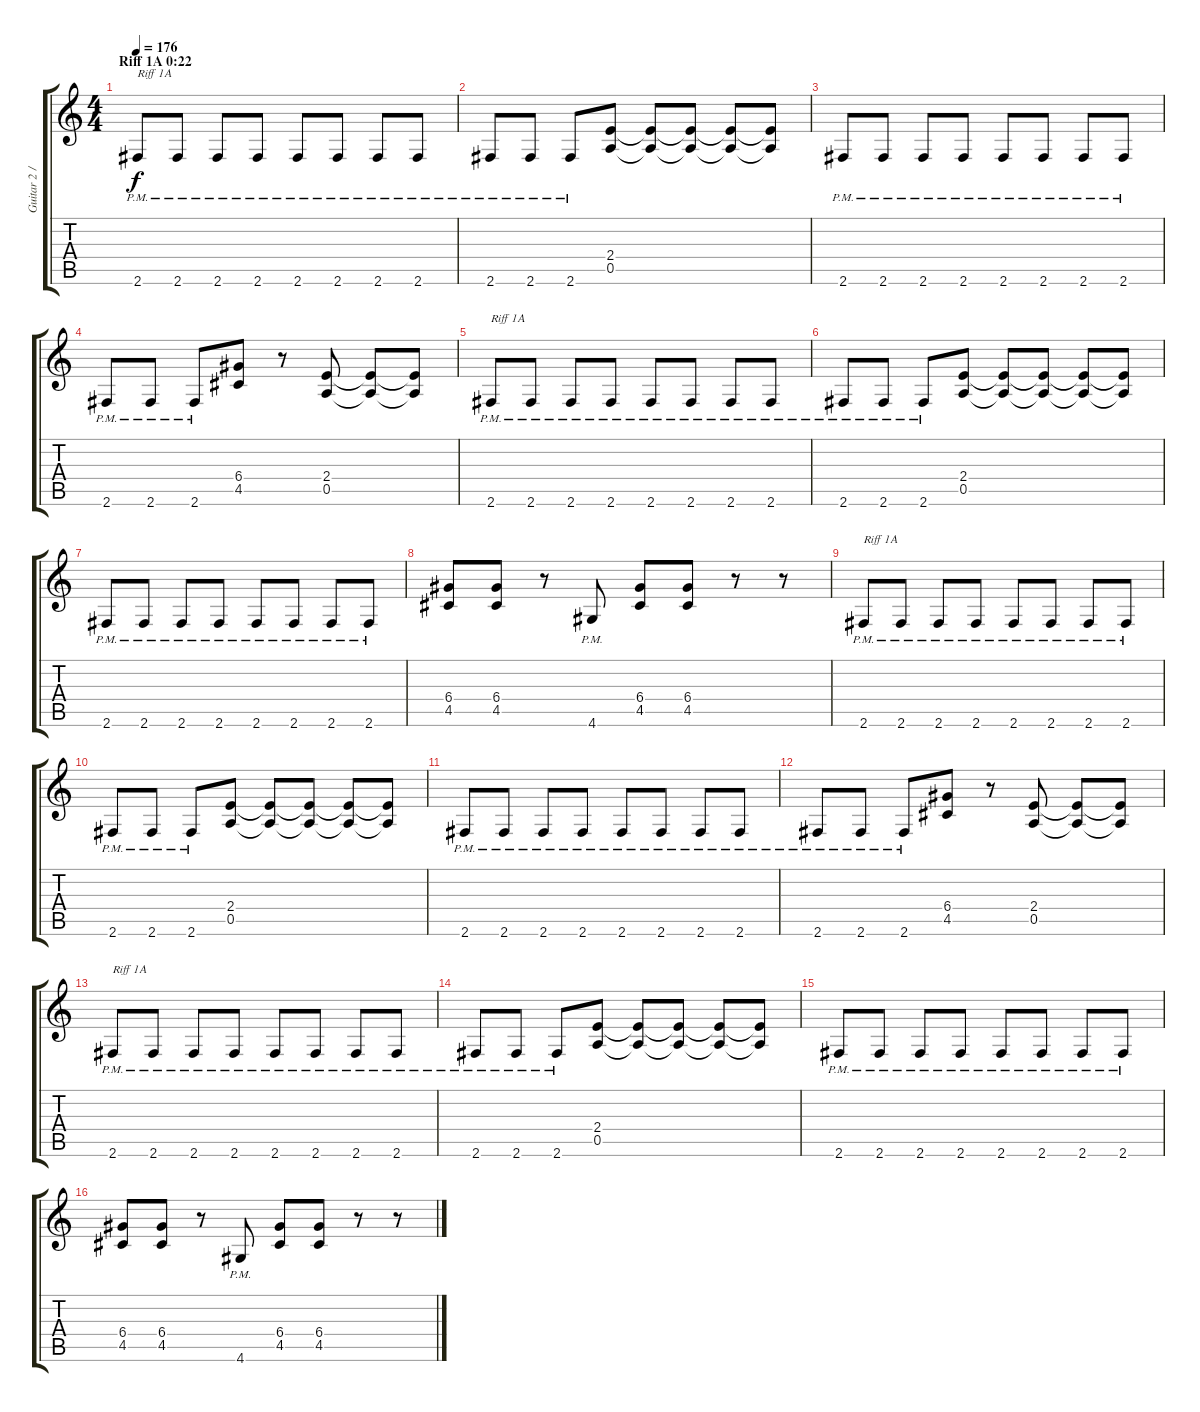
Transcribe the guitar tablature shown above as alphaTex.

\track ("Guitar 2 / Solo" "Guitar 2 /") {instrument distortionguitar}
\staff {score tabs}
\tuning (E4 B3 G3 D3 A2 E2) {hide}
\ts (4 4)
\section ("" "Riff 1A 0:22")
\tempo 176
\clef g2
\ks c
2.6{pm}.8{txt "Riff 1A" dy f} 2.6{pm}.8 2.6{pm}.8 2.6{pm}.8 2.6{pm}.8 2.6{pm}.8 2.6{pm}.8 2.6{pm}.8 |
2.6{pm}.8 2.6{pm}.8 2.6{pm}.8 (2.4 0.5).8 (2.4{t} 0.5{t}).8 (2.4{t} 0.5{t}).8 (2.4{t} 0.5{t}).8 (2.4{t} 0.5{t}).8 |
2.6{pm}.8 2.6{pm}.8 2.6{pm}.8 2.6{pm}.8 2.6{pm}.8 2.6{pm}.8 2.6{pm}.8 2.6{pm}.8 |
2.6{pm}.8 2.6{pm}.8 2.6{pm}.8 (6.4 4.5).8 r.8 (2.4 0.5).8 (2.4{t} 0.5{t}).8 (2.4{t} 0.5{t}).8 |
2.6{pm}.8{txt "Riff 1A"} 2.6{pm}.8 2.6{pm}.8 2.6{pm}.8 2.6{pm}.8 2.6{pm}.8 2.6{pm}.8 2.6{pm}.8 |
2.6{pm}.8 2.6{pm}.8 2.6{pm}.8 (2.4 0.5).8 (2.4{t} 0.5{t}).8 (2.4{t} 0.5{t}).8 (2.4{t} 0.5{t}).8 (2.4{t} 0.5{t}).8 |
2.6{pm}.8 2.6{pm}.8 2.6{pm}.8 2.6{pm}.8 2.6{pm}.8 2.6{pm}.8 2.6{pm}.8 2.6{pm}.8 |
(6.4 4.5).8 (6.4 4.5).8 r.8 4.6{pm}.8 (6.4 4.5).8 (6.4 4.5).8 r.8 r.8 |
2.6{pm}.8{txt "Riff 1A"} 2.6{pm}.8 2.6{pm}.8 2.6{pm}.8 2.6{pm}.8 2.6{pm}.8 2.6{pm}.8 2.6{pm}.8 |
2.6{pm}.8 2.6{pm}.8 2.6{pm}.8 (2.4 0.5).8 (2.4{t} 0.5{t}).8 (2.4{t} 0.5{t}).8 (2.4{t} 0.5{t}).8 (2.4{t} 0.5{t}).8 |
2.6{pm}.8 2.6{pm}.8 2.6{pm}.8 2.6{pm}.8 2.6{pm}.8 2.6{pm}.8 2.6{pm}.8 2.6{pm}.8 |
2.6{pm}.8 2.6{pm}.8 2.6{pm}.8 (6.4 4.5).8 r.8 (2.4 0.5).8 (2.4{t} 0.5{t}).8 (2.4{t} 0.5{t}).8 |
2.6{pm}.8{txt "Riff 1A"} 2.6{pm}.8 2.6{pm}.8 2.6{pm}.8 2.6{pm}.8 2.6{pm}.8 2.6{pm}.8 2.6{pm}.8 |
2.6{pm}.8 2.6{pm}.8 2.6{pm}.8 (2.4 0.5).8 (2.4{t} 0.5{t}).8 (2.4{t} 0.5{t}).8 (2.4{t} 0.5{t}).8 (2.4{t} 0.5{t}).8 |
2.6{pm}.8 2.6{pm}.8 2.6{pm}.8 2.6{pm}.8 2.6{pm}.8 2.6{pm}.8 2.6{pm}.8 2.6{pm}.8 |
(6.4 4.5).8 (6.4 4.5).8 r.8 4.6{pm}.8 (6.4 4.5).8 (6.4 4.5).8 r.8 r.8
